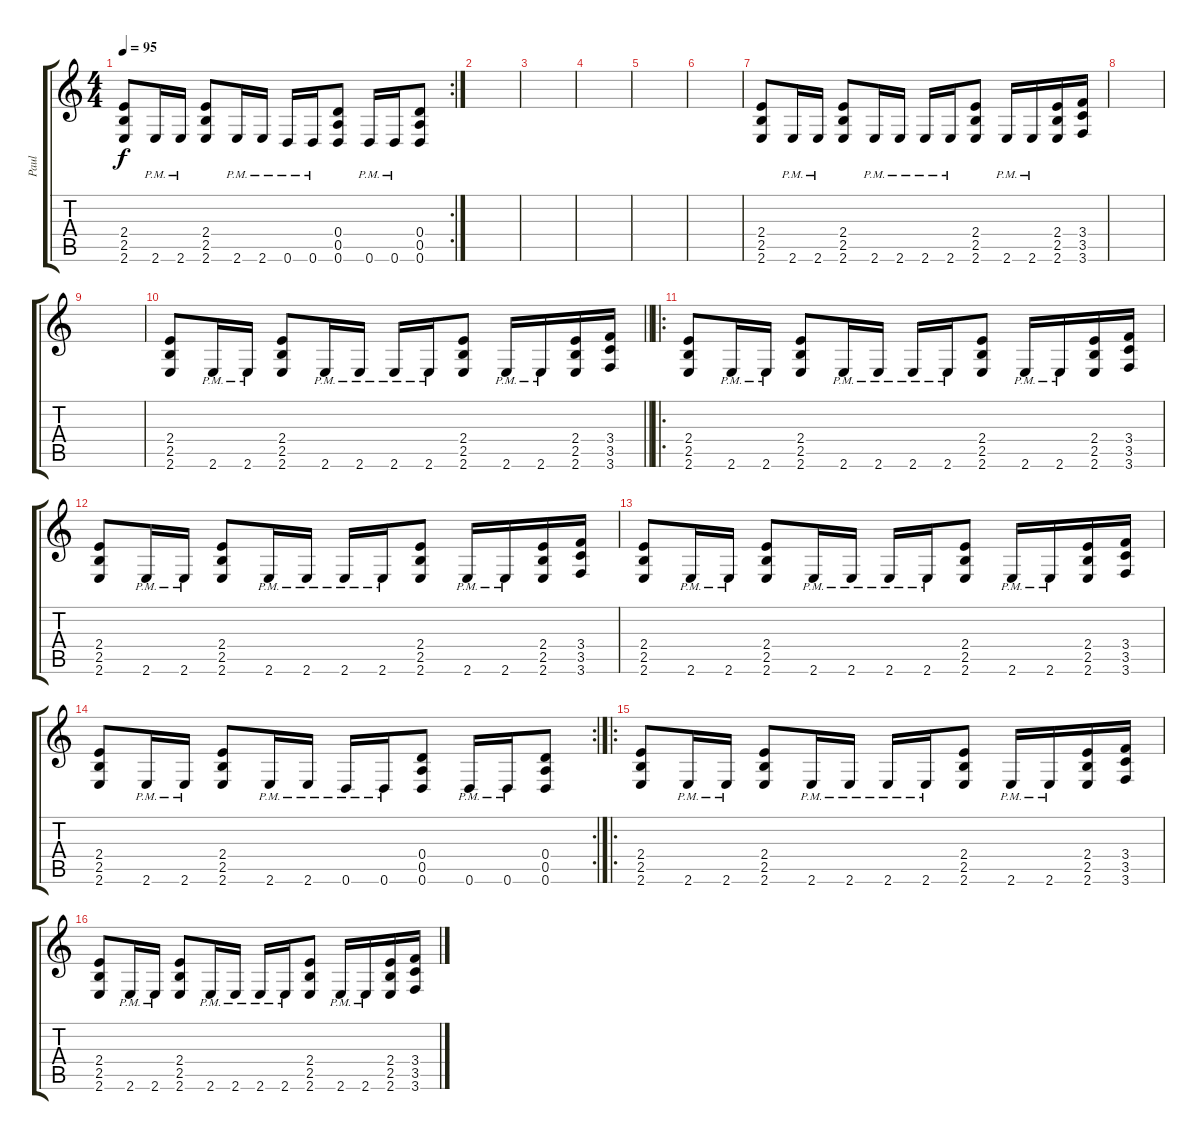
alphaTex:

\track ("Paul" "Paul") {instrument overdrivenguitar}
\staff {score tabs}
\tuning (E4 B3 G3 D3 A2 D2) {hide}
\rc 2
\ts (4 4)
\tempo 95
\clef g2
\ks c
(2.4 2.5 2.6).8{dy f} 2.6{pm}.16 2.6{pm}.16 (2.4 2.5 2.6).8 2.6{pm}.16 2.6{pm}.16 0.6{pm}.16 0.6{pm}.16 (0.4 0.5 0.6).8 0.6{pm}.16 0.6{pm}.16 (0.4 0.5 0.6).8 |
|
|
|
|
|
(2.4 2.5 2.6).8 2.6{pm}.16 2.6{pm}.16 (2.4 2.5 2.6).8 2.6{pm}.16 2.6{pm}.16 2.6{pm}.16 2.6{pm}.16 (2.4 2.5 2.6).8 2.6{pm}.16 2.6{pm}.16 (2.4 2.5 2.6).16 (3.4 3.5 3.6).16 |
|
|
\barLineRight lightlight
(2.4 2.5 2.6).8 2.6{pm}.16 2.6{pm}.16 (2.4 2.5 2.6).8 2.6{pm}.16 2.6{pm}.16 2.6{pm}.16 2.6{pm}.16 (2.4 2.5 2.6).8 2.6{pm}.16 2.6{pm}.16 (2.4 2.5 2.6).16 (3.4 3.5 3.6).16 |
\ro
(2.4 2.5 2.6).8 2.6{pm}.16 2.6{pm}.16 (2.4 2.5 2.6).8 2.6{pm}.16 2.6{pm}.16 2.6{pm}.16 2.6{pm}.16 (2.4 2.5 2.6).8 2.6{pm}.16 2.6{pm}.16 (2.4 2.5 2.6).16 (3.4 3.5 3.6).16 |
(2.4 2.5 2.6).8 2.6{pm}.16 2.6{pm}.16 (2.4 2.5 2.6).8 2.6{pm}.16 2.6{pm}.16 2.6{pm}.16 2.6{pm}.16 (2.4 2.5 2.6).8 2.6{pm}.16 2.6{pm}.16 (2.4 2.5 2.6).16 (3.4 3.5 3.6).16 |
(2.4 2.5 2.6).8 2.6{pm}.16 2.6{pm}.16 (2.4 2.5 2.6).8 2.6{pm}.16 2.6{pm}.16 2.6{pm}.16 2.6{pm}.16 (2.4 2.5 2.6).8 2.6{pm}.16 2.6{pm}.16 (2.4 2.5 2.6).16 (3.4 3.5 3.6).16 |
\rc 2
(2.4 2.5 2.6).8 2.6{pm}.16 2.6{pm}.16 (2.4 2.5 2.6).8 2.6{pm}.16 2.6{pm}.16 0.6{pm}.16 0.6{pm}.16 (0.4 0.5 0.6).8 0.6{pm}.16 0.6{pm}.16 (0.4 0.5 0.6).8 |
\ro
(2.4 2.5 2.6).8 2.6{pm}.16 2.6{pm}.16 (2.4 2.5 2.6).8 2.6{pm}.16 2.6{pm}.16 2.6{pm}.16 2.6{pm}.16 (2.4 2.5 2.6).8 2.6{pm}.16 2.6{pm}.16 (2.4 2.5 2.6).16 (3.4 3.5 3.6).16 |
(2.4 2.5 2.6).8 2.6{pm}.16 2.6{pm}.16 (2.4 2.5 2.6).8 2.6{pm}.16 2.6{pm}.16 2.6{pm}.16 2.6{pm}.16 (2.4 2.5 2.6).8 2.6{pm}.16 2.6{pm}.16 (2.4 2.5 2.6).16 (3.4 3.5 3.6).16
